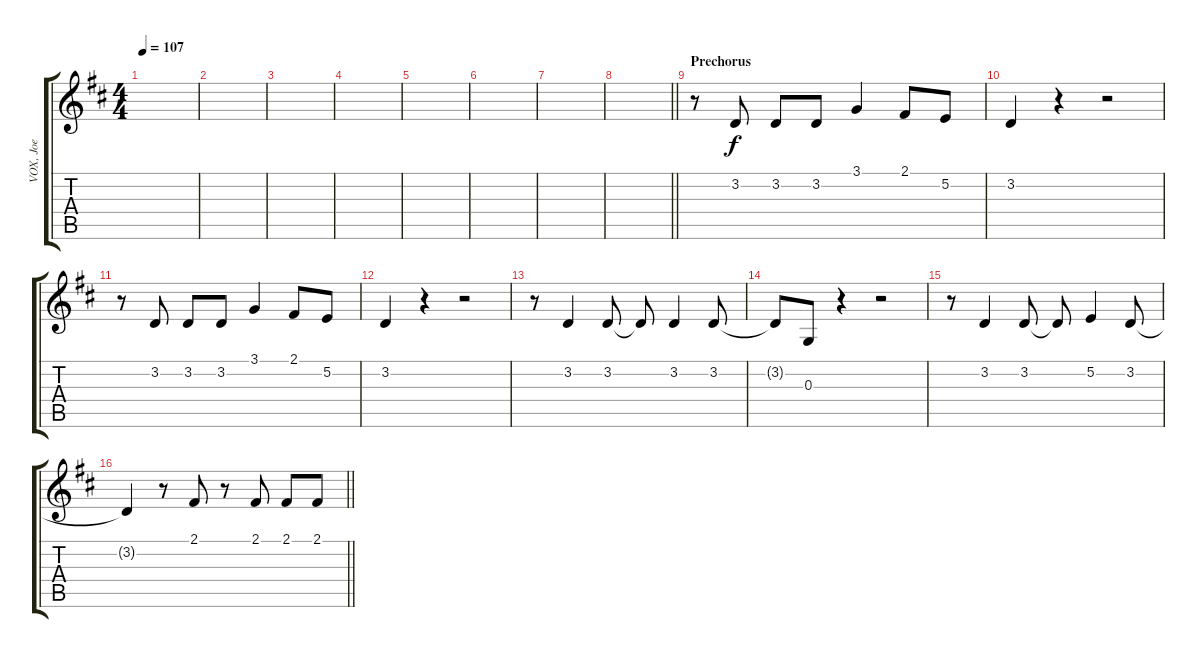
\track ("VOX, Joe" "VOX, Joe") {instrument lead1square}
\staff {score tabs}
\tuning (E4 B3 G3 D3 A2 E2) {hide}
\ts (4 4)
\tempo 107
\clef g2
\ks d
|
|
|
|
|
|
|
\barLineRight lightlight
|
\section ("" "Prechorus")
r.8 3.2.8 3.2.8 3.2.8 3.1.4 2.1.8 5.2.8 |
3.2.4 r.4 r.2 |
r.8 3.2.8 3.2.8 3.2.8 3.1.4 2.1.8 5.2.8 |
3.2.4 r.4 r.2 |
r.8 3.2.4 3.2.8 3.2{t}.8 3.2.4 3.2.8 |
3.2{t}.8 0.3.8 r.4 r.2 |
r.8 3.2.4 3.2.8 3.2{t}.8 5.2.4 3.2.8 |
\barLineRight lightlight
3.2{t}.4 r.8 2.1.8 r.8 2.1.8 2.1.8 2.1.8
